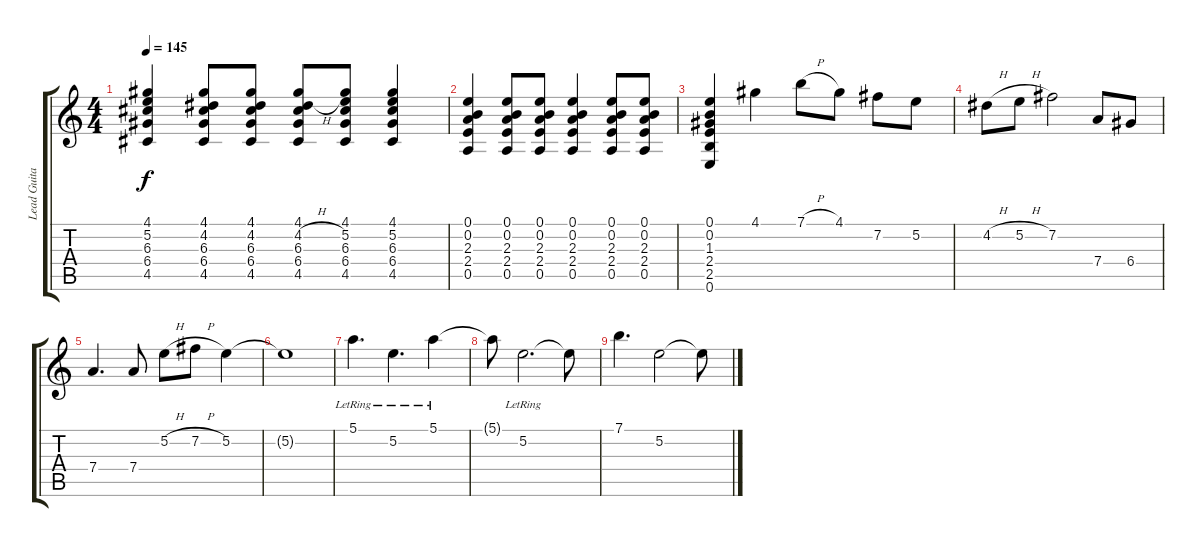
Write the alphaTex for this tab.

\track ("Lead Guitar" "Lead Guita") {instrument acousticguitarsteel}
\staff {score tabs}
\tuning (E4 B3 G3 D3 A2 E2) {hide}
\ts (4 4)
\tempo 145
\clef g2
\ks c
(4.1 5.2 6.3 6.4 4.5).4{dy f} (4.1 4.2 6.3 6.4 4.5).8 (4.1 4.2 6.3 6.4 4.5).8 (4.1 4.2{h} 6.3 6.4 4.5).8 (4.1 5.2 6.3 6.4 4.5).8 (4.1 5.2 6.3 6.4 4.5).4 |
(0.1 0.2 2.3 2.4 0.5).4 (0.1 0.2 2.3 2.4 0.5).8 (0.1 0.2 2.3 2.4 0.5).8 (0.1 0.2 2.3 2.4 0.5).4 (0.1 0.2 2.3 2.4 0.5).8 (0.1 0.2 2.3 2.4 0.5).8 |
(0.1 0.2 1.3 2.4 2.5 0.6).4 4.1.4 7.1{h}.8 4.1.8 7.2.8 5.2.8 |
4.2{h}.8 5.2{h}.8 7.2.2 7.4.8 6.4.8 |
7.4.4{d} 7.4.8 5.2{h}.8 7.2{h}.8 5.2.4 |
5.2{t}.1 |
5.1{lr}.4{d} 5.2{lr}.4{d} 5.1{lr}.4 |
5.1{t}.8 5.2{lr}.2{d} 5.2{t}.8 |
7.1.4{d} 5.2.2 5.2{t}.8
